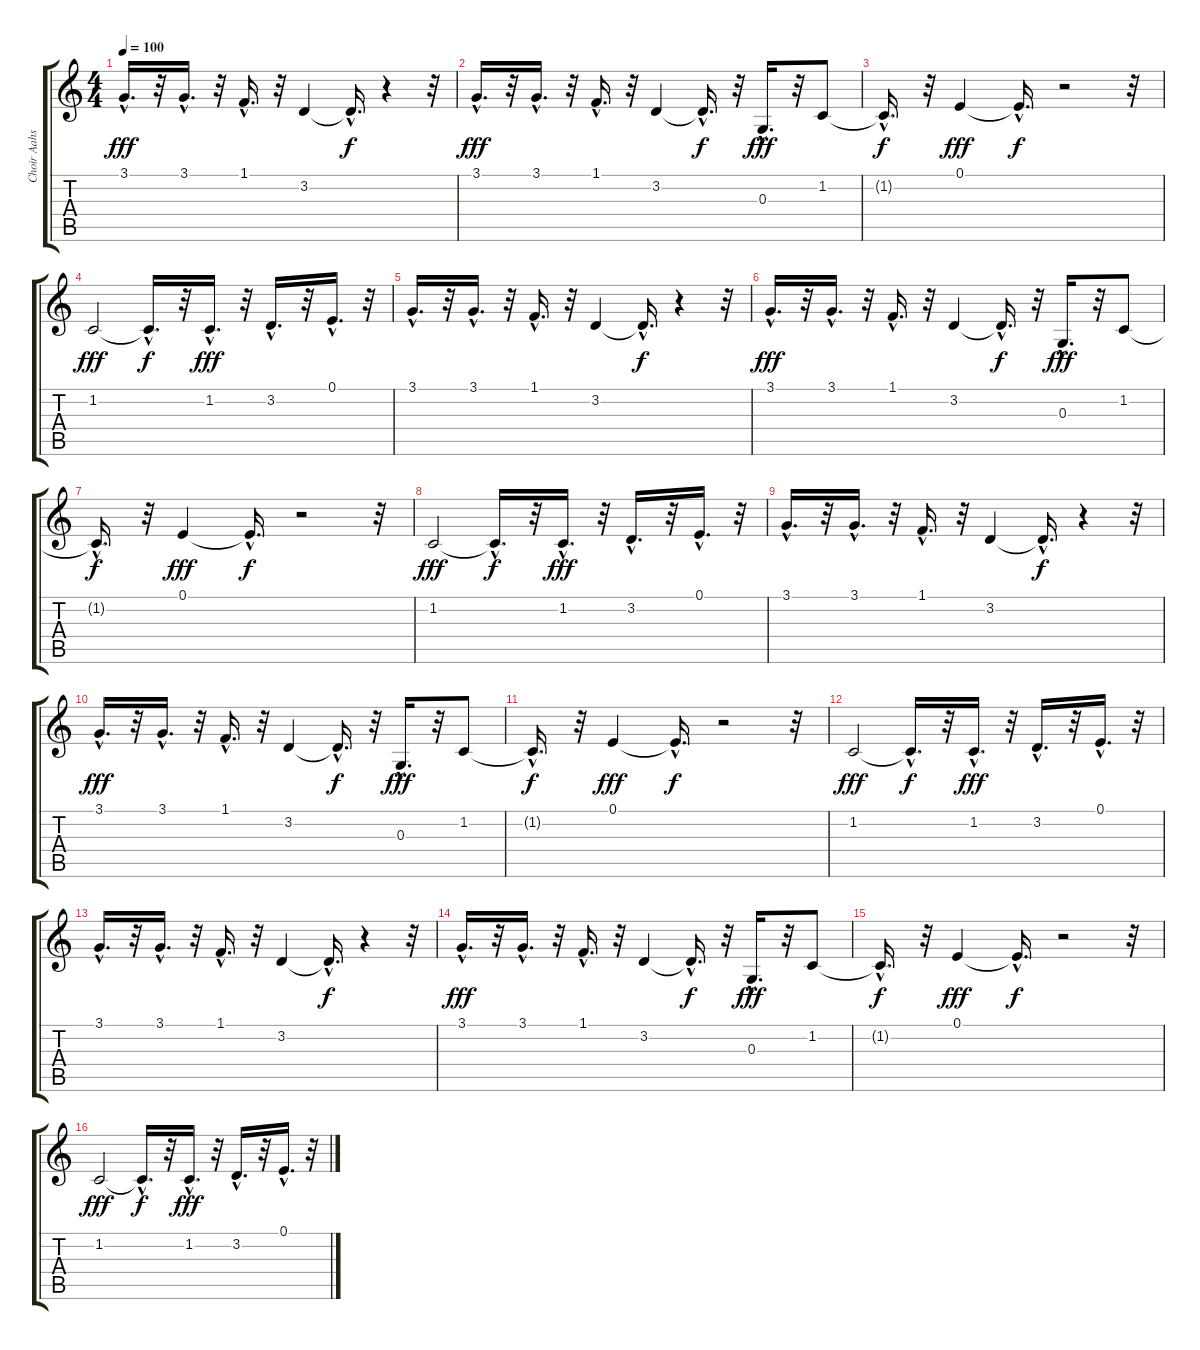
\track ("Choir Aahs 1" "Choir Aahs") {instrument choiraahs}
\staff {score tabs}
\tuning (E4 B3 G3 D3 A2 E2) {hide}
\ts (4 4)
\tempo 100
\clef g2
\ks c
3.1{hac}.16{d dy fff} r.32 3.1{hac}.16{d} r.32 1.1{hac}.16{d} r.32 3.2.4 3.2{hac t}.16{d dy f} r.4 r.32 |
3.1{hac}.16{d dy fff} r.32 3.1{hac}.16{d} r.32 1.1{hac}.16{d} r.32 3.2.4 3.2{hac t}.16{d dy f} r.32 0.3{hac}.16{d dy fff} r.32 1.2.8 |
1.2{hac t}.16{d dy f} r.32 0.1.4{dy fff} 0.1{hac t}.16{d dy f} r.2 r.32 |
1.2.2{dy fff} 1.2{hac t}.16{d dy f} r.32 1.2{hac}.16{d dy fff} r.32 3.2{hac}.16{d} r.32 0.1{hac}.16{d} r.32 |
3.1{hac}.16{d} r.32 3.1{hac}.16{d} r.32 1.1{hac}.16{d} r.32 3.2.4 3.2{hac t}.16{d dy f} r.4 r.32 |
3.1{hac}.16{d dy fff} r.32 3.1{hac}.16{d} r.32 1.1{hac}.16{d} r.32 3.2.4 3.2{hac t}.16{d dy f} r.32 0.3{hac}.16{d dy fff} r.32 1.2.8 |
1.2{hac t}.16{d dy f} r.32 0.1.4{dy fff} 0.1{hac t}.16{d dy f} r.2 r.32 |
1.2.2{dy fff} 1.2{hac t}.16{d dy f} r.32 1.2{hac}.16{d dy fff} r.32 3.2{hac}.16{d} r.32 0.1{hac}.16{d} r.32 |
3.1{hac}.16{d} r.32 3.1{hac}.16{d} r.32 1.1{hac}.16{d} r.32 3.2.4 3.2{hac t}.16{d dy f} r.4 r.32 |
3.1{hac}.16{d dy fff} r.32 3.1{hac}.16{d} r.32 1.1{hac}.16{d} r.32 3.2.4 3.2{hac t}.16{d dy f} r.32 0.3{hac}.16{d dy fff} r.32 1.2.8 |
1.2{hac t}.16{d dy f} r.32 0.1.4{dy fff} 0.1{hac t}.16{d dy f} r.2 r.32 |
1.2.2{dy fff} 1.2{hac t}.16{d dy f} r.32 1.2{hac}.16{d dy fff} r.32 3.2{hac}.16{d} r.32 0.1{hac}.16{d} r.32 |
3.1{hac}.16{d} r.32 3.1{hac}.16{d} r.32 1.1{hac}.16{d} r.32 3.2.4 3.2{hac t}.16{d dy f} r.4 r.32 |
3.1{hac}.16{d dy fff} r.32 3.1{hac}.16{d} r.32 1.1{hac}.16{d} r.32 3.2.4 3.2{hac t}.16{d dy f} r.32 0.3{hac}.16{d dy fff} r.32 1.2.8 |
1.2{hac t}.16{d dy f} r.32 0.1.4{dy fff} 0.1{hac t}.16{d dy f} r.2 r.32 |
1.2.2{dy fff} 1.2{hac t}.16{d dy f} r.32 1.2{hac}.16{d dy fff} r.32 3.2{hac}.16{d} r.32 0.1{hac}.16{d} r.32
